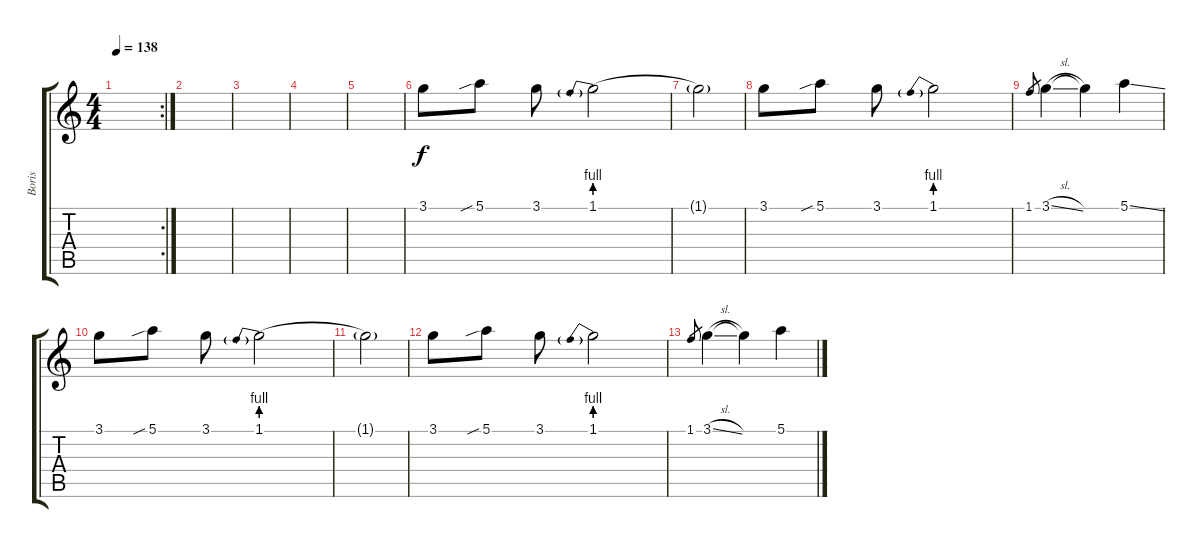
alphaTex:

\track ("Boris" "Boris") {instrument distortionguitar}
\staff {score tabs}
\tuning (E4 B3 G3 D3 A2 E2) {hide}
\rc 2
\ts (4 4)
\tempo 138
\clef g2
\ks c
|
|
|
|
|
3.1.8 5.1{sib}.8 3.1.8 1.1{be (prebend 0 4 60 4)}.2 |
1.1{t}.2 |
3.1.8 5.1{sib}.8 3.1.8 1.1{be (prebend 0 4 60 4)}.2 |
1.1.8{gr} 3.1{sl}.4 3.1{t}.4 5.1{ss}.4 |
3.1.8 5.1{sib}.8 3.1.8 1.1{be (prebend 0 4 60 4)}.2 |
1.1{t}.2 |
3.1.8 5.1{sib}.8 3.1.8 1.1{be (prebend 0 4 60 4)}.2 |
1.1.8{gr} 3.1{sl}.4 3.1{t}.4 5.1.4
